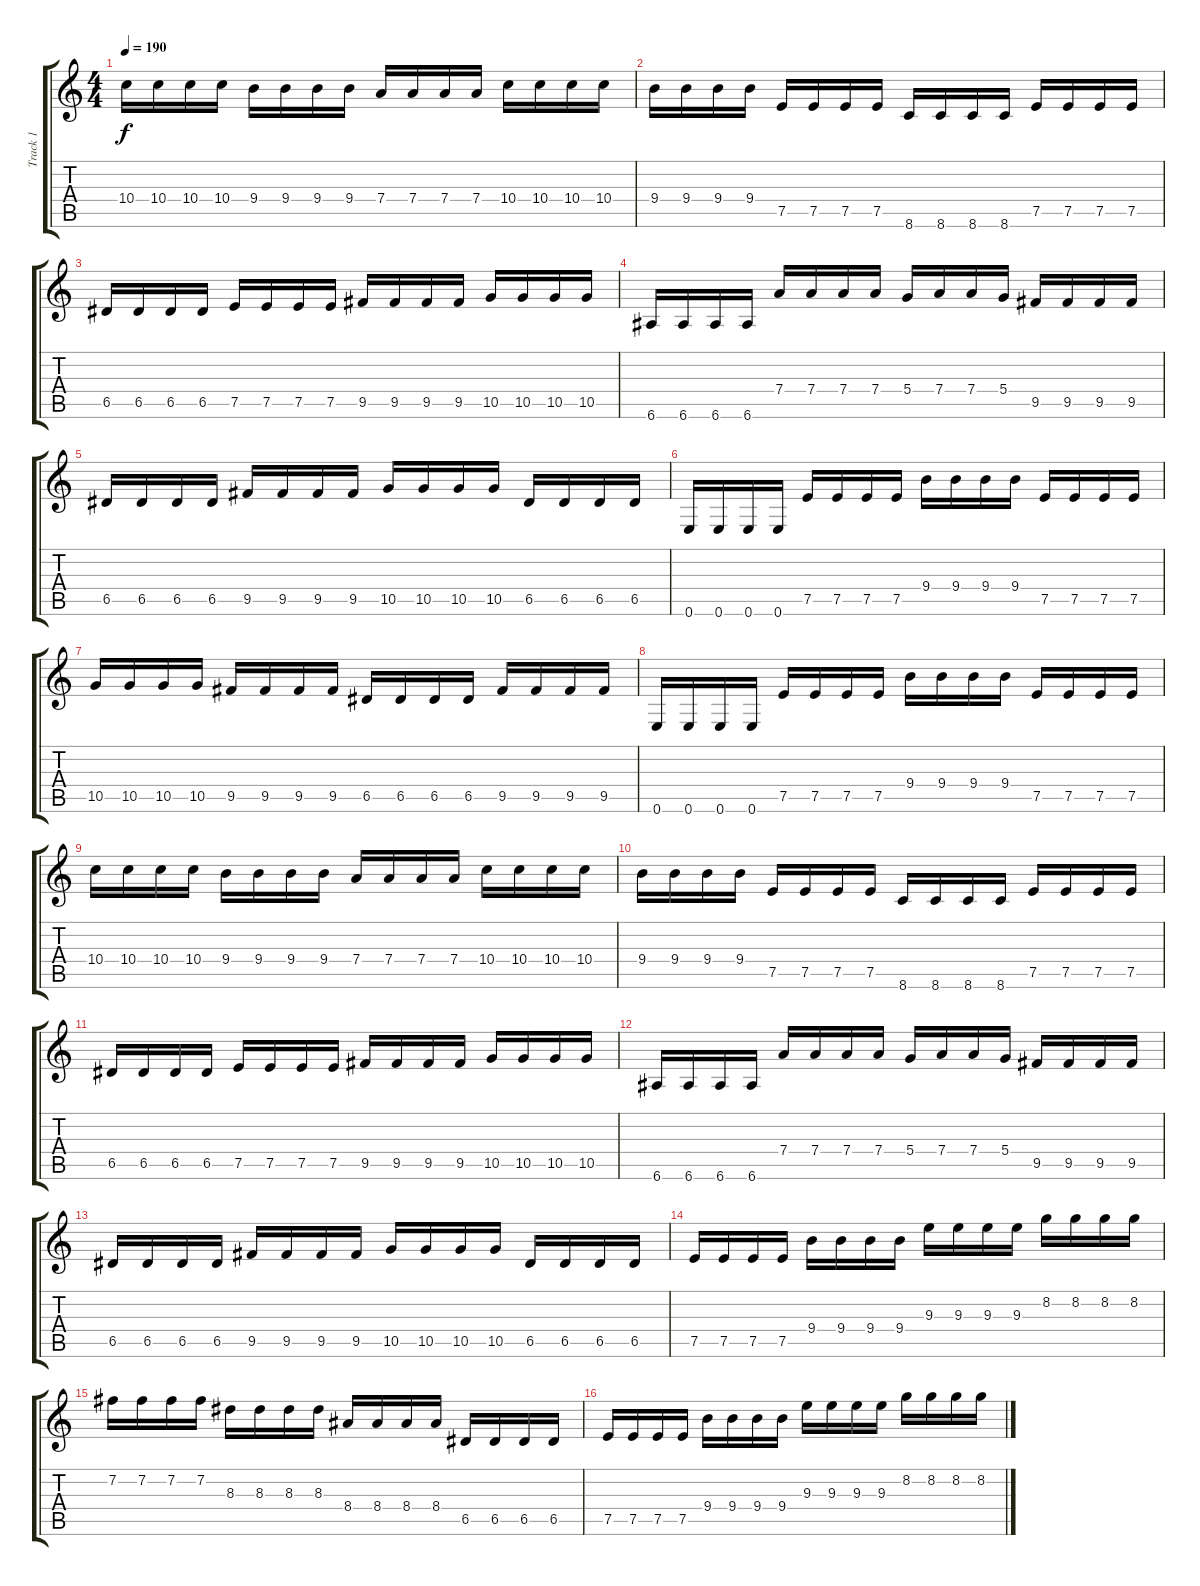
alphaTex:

\track ("Track 1" "Track 1") {instrument distortionguitar}
\staff {score tabs}
\tuning (E4 B3 G3 D3 A2 E2) {hide}
\ts (4 4)
\tempo 190
\clef g2
\ks c
10.4.16{dy f} 10.4.16 10.4.16 10.4.16 9.4.16 9.4.16 9.4.16 9.4.16 7.4.16 7.4.16 7.4.16 7.4.16 10.4.16 10.4.16 10.4.16 10.4.16 |
9.4.16 9.4.16 9.4.16 9.4.16 7.5.16 7.5.16 7.5.16 7.5.16 8.6.16 8.6.16 8.6.16 8.6.16 7.5.16 7.5.16 7.5.16 7.5.16 |
6.5.16 6.5.16 6.5.16 6.5.16 7.5.16 7.5.16 7.5.16 7.5.16 9.5.16 9.5.16 9.5.16 9.5.16 10.5.16 10.5.16 10.5.16 10.5.16 |
6.6.16 6.6.16 6.6.16 6.6.16 7.4.16 7.4.16 7.4.16 7.4.16 5.4.16 7.4.16 7.4.16 5.4.16 9.5.16 9.5.16 9.5.16 9.5.16 |
6.5.16 6.5.16 6.5.16 6.5.16 9.5.16 9.5.16 9.5.16 9.5.16 10.5.16 10.5.16 10.5.16 10.5.16 6.5.16 6.5.16 6.5.16 6.5.16 |
0.6.16 0.6.16 0.6.16 0.6.16 7.5.16 7.5.16 7.5.16 7.5.16 9.4.16 9.4.16 9.4.16 9.4.16 7.5.16 7.5.16 7.5.16 7.5.16 |
10.5.16 10.5.16 10.5.16 10.5.16 9.5.16 9.5.16 9.5.16 9.5.16 6.5.16 6.5.16 6.5.16 6.5.16 9.5.16 9.5.16 9.5.16 9.5.16 |
0.6.16 0.6.16 0.6.16 0.6.16 7.5.16 7.5.16 7.5.16 7.5.16 9.4.16 9.4.16 9.4.16 9.4.16 7.5.16 7.5.16 7.5.16 7.5.16 |
10.4.16 10.4.16 10.4.16 10.4.16 9.4.16 9.4.16 9.4.16 9.4.16 7.4.16 7.4.16 7.4.16 7.4.16 10.4.16 10.4.16 10.4.16 10.4.16 |
9.4.16 9.4.16 9.4.16 9.4.16 7.5.16 7.5.16 7.5.16 7.5.16 8.6.16 8.6.16 8.6.16 8.6.16 7.5.16 7.5.16 7.5.16 7.5.16 |
6.5.16 6.5.16 6.5.16 6.5.16 7.5.16 7.5.16 7.5.16 7.5.16 9.5.16 9.5.16 9.5.16 9.5.16 10.5.16 10.5.16 10.5.16 10.5.16 |
6.6.16 6.6.16 6.6.16 6.6.16 7.4.16 7.4.16 7.4.16 7.4.16 5.4.16 7.4.16 7.4.16 5.4.16 9.5.16 9.5.16 9.5.16 9.5.16 |
6.5.16 6.5.16 6.5.16 6.5.16 9.5.16 9.5.16 9.5.16 9.5.16 10.5.16 10.5.16 10.5.16 10.5.16 6.5.16 6.5.16 6.5.16 6.5.16 |
7.5.16 7.5.16 7.5.16 7.5.16 9.4.16 9.4.16 9.4.16 9.4.16 9.3.16 9.3.16 9.3.16 9.3.16 8.2.16 8.2.16 8.2.16 8.2.16 |
7.2.16 7.2.16 7.2.16 7.2.16 8.3.16 8.3.16 8.3.16 8.3.16 8.4.16 8.4.16 8.4.16 8.4.16 6.5.16 6.5.16 6.5.16 6.5.16 |
7.5.16 7.5.16 7.5.16 7.5.16 9.4.16 9.4.16 9.4.16 9.4.16 9.3.16 9.3.16 9.3.16 9.3.16 8.2.16 8.2.16 8.2.16 8.2.16
